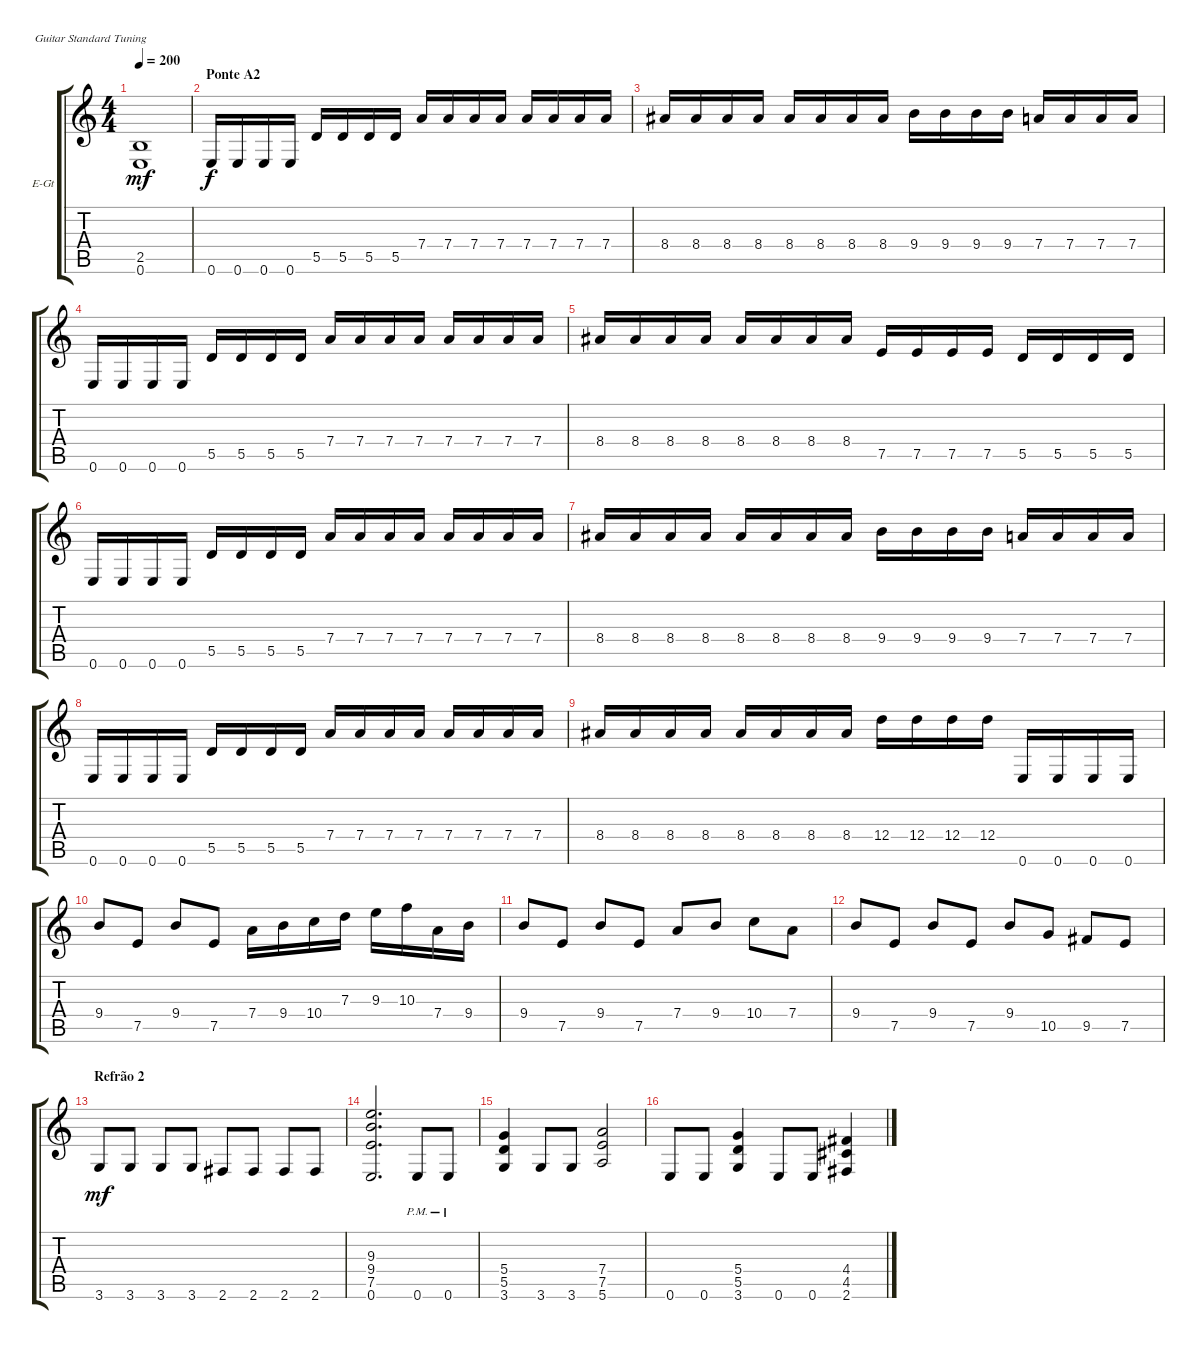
\defaultSystemsLayout 4
\bracketExtendMode groupsimilarinstruments
\firstSystemTrackNameOrientation horizontal
\otherSystemsTrackNameOrientation horizontal
\track ("Gtr2" "E-Gt") {instrument distortionguitar}
\staff {score tabs}
\tuning (E4 B3 G3 D3 A2 E2)
\ts (4 4)
\tempo 200
\clef g2
\ks c
(0.6 2.5).1{dy mf} |
\section ("" "Ponte A2")
0.6.16{dy f} 0.6.16 0.6.16 0.6.16 5.5.16 5.5.16 5.5.16 5.5.16 7.4.16 7.4.16 7.4.16 7.4.16 7.4.16 7.4.16 7.4.16 7.4.16 |
8.4.16 8.4.16 8.4.16 8.4.16 8.4.16 8.4.16 8.4.16 8.4.16 9.4.16 9.4.16 9.4.16 9.4.16 7.4.16 7.4.16 7.4.16 7.4.16 |
0.6.16 0.6.16 0.6.16 0.6.16 5.5.16 5.5.16 5.5.16 5.5.16 7.4.16 7.4.16 7.4.16 7.4.16 7.4.16 7.4.16 7.4.16 7.4.16 |
8.4.16 8.4.16 8.4.16 8.4.16 8.4.16 8.4.16 8.4.16 8.4.16 7.5.16 7.5.16 7.5.16 7.5.16 5.5.16 5.5.16 5.5.16 5.5.16 |
0.6.16 0.6.16 0.6.16 0.6.16 5.5.16 5.5.16 5.5.16 5.5.16 7.4.16 7.4.16 7.4.16 7.4.16 7.4.16 7.4.16 7.4.16 7.4.16 |
8.4.16 8.4.16 8.4.16 8.4.16 8.4.16 8.4.16 8.4.16 8.4.16 9.4.16 9.4.16 9.4.16 9.4.16 7.4.16 7.4.16 7.4.16 7.4.16 |
0.6.16 0.6.16 0.6.16 0.6.16 5.5.16 5.5.16 5.5.16 5.5.16 7.4.16 7.4.16 7.4.16 7.4.16 7.4.16 7.4.16 7.4.16 7.4.16 |
8.4.16 8.4.16 8.4.16 8.4.16 8.4.16 8.4.16 8.4.16 8.4.16 12.4.16 12.4.16 12.4.16 12.4.16 0.6.16 0.6.16 0.6.16 0.6.16 |
9.4.8 7.5.8 9.4.8 7.5.8 7.4.16 9.4.16 10.4.16 7.3.16 9.3.16 10.3.16 7.4.16 9.4.16 |
9.4.8 7.5.8 9.4.8 7.5.8 7.4.8 9.4.8 10.4.8 7.4.8 |
9.4.8 7.5.8 9.4.8 7.5.8 9.4.8 10.5.8 9.5.8 7.5.8 |
\section ("" "Refrão 2")
3.6.8{dy mf} 3.6.8 3.6.8 3.6.8 2.6.8 2.6.8 2.6.8 2.6.8 |
(0.6 7.5 9.4 9.3).2{d} 0.6{pm}.8 0.6{pm}.8 |
(3.6 5.5 5.4).4 3.6.8 3.6.8 (5.6 7.5 7.4).2 |
0.6.8 0.6.8 (3.6 5.5 5.4).4 0.6.8 0.6.8 (2.6 4.5 4.4).4
